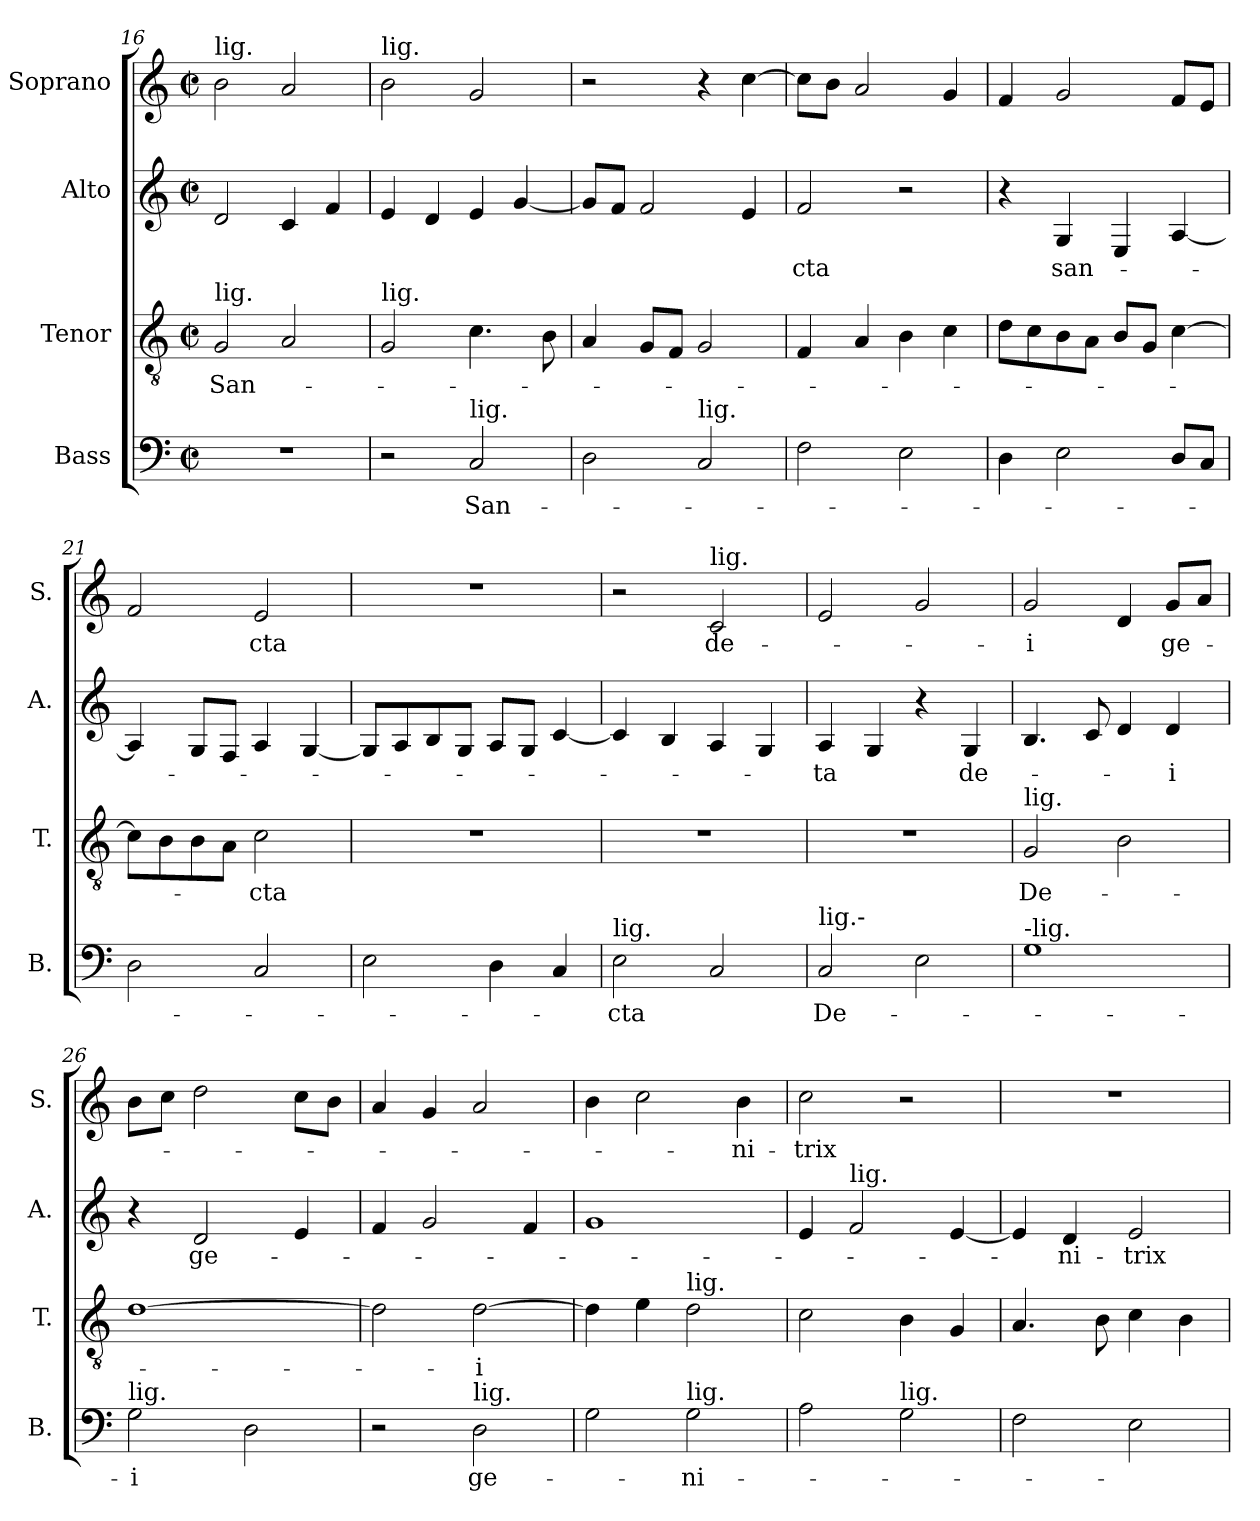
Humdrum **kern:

**kern	**text	**kern	**text	**kern	**text	**kern	**text
*part4	*part4	*part3	*part3	*part2	*part2	*part1	*part1
*staff4	*staff4	*staff3	*staff3	*staff2	*staff2	*staff1	*staff1
*I"Bass	*	*I"Tenor	*	*I"Alto	*	*I"Soprano	*
*I'B.	*	*I'T.	*	*I'A.	*	*I'S.	*
*clefF4	*	*clefGv2	*	*clefG2	*	*clefG2	*
*k[]	*	*k[]	*	*k[]	*	*k[]	*
*M2/2	*	*M2/2	*	*M2/2	*	*M2/2	*
*met(c|)	*	*met(c|)	*	*met(c|)	*	*met(c|)	*
=16	=16	=16	=16	=16	=16	=16	=16
!	!	!	!	!	!	!LO:TX:a:t=lig.	!
!	!	!LO:TX:a:t=lig.	!	!	!	!	!
!	!	!	!LO:LY:b	!	!	!	!
1r	.	2G/	San-	2d/	.	2b\	.
.	.	2A/	.	4c/	.	2a/	.
.	.	.	.	4f/	.	.	.
=17	=17	=17	=17	=17	=17	=17	=17
!	!	!	!	!	!	!LO:TX:a:t=lig.	!
!	!	!LO:TX:a:t=lig.	!	!	!	!	!
2r	.	2G/	.	4e/	.	2b\	.
.	.	.	.	4d/	.	.	.
!LO:TX:a:t=lig.	!	!	!	!	!	!	!
!	!LO:LY:b	!	!	!	!	!	!
2C/	San-	4.c\	.	4e/	.	2g/	.
.	.	.	.	[4g/	.	.	.
.	.	8B\	.	.	.	.	.
=18	=18	=18	=18	=18	=18	=18	=18
2D\	.	4A/	.	8g/L]	.	2r	.
.	.	.	.	8f/J	.	.	.
.	.	8G/L	.	2f/	.	.	.
.	.	8F/J	.	.	.	.	.
!LO:TX:a:t=lig.	!	!	!	!	!	!	!
2C/	.	2G/	.	.	.	4r	.
.	.	.	.	4e/	.	[4cc\	.
=19	=19	=19	=19	=19	=19	=19	=19
!	!	!	!	!	!LO:LY:b	!	!
2F\	.	4F/	.	2f/	cta	8cc\L]	.
.	.	.	.	.	.	8b\J	.
.	.	4A/	.	.	.	2a/	.
2E\	.	4B\	.	2r	.	.	.
.	.	4c\	.	.	.	4g/	.
=20	=20	=20	=20	=20	=20	=20	=20
4D\	.	8d\L	.	4r	.	4f/	.
.	.	8c\	.	.	.	.	.
!	!	!	!	!	!LO:LY:b	!	!
2E\	.	8B\	.	4G/	san-	2g/	.
.	.	8A\J	.	.	.	.	.
.	.	8B/L	.	4E/	.	.	.
.	.	8G/J	.	.	.	.	.
8D/L	.	[4c\	.	[4A/	.	8f/L	.
8C/J	.	.	.	.	.	8e/J	.
=21	=21	=21	=21	=21	=21	=21	=21
2D\	.	8c\L]	.	4A/]	.	2f/	.
.	.	8B\	.	.	.	.	.
.	.	8B\	.	8G/L	.	.	.
.	.	8A\J	.	8F/J	.	.	.
!	!	!	!LO:LY:b	!	!	!	!LO:LY:b
2C/	.	2c\	cta	4A/	.	2e/	cta
.	.	.	.	[4G/	.	.	.
=22	=22	=22	=22	=22	=22	=22	=22
2E\	.	1r	.	8G/L]	.	1r	.
.	.	.	.	8A/	.	.	.
.	.	.	.	8B/	.	.	.
.	.	.	.	8G/J	.	.	.
4D\	.	.	.	8A/L	.	.	.
.	.	.	.	8G/J	.	.	.
4C/	.	.	.	[4c/	.	.	.
=23	=23	=23	=23	=23	=23	=23	=23
!LO:TX:a:t=lig.	!	!	!	!	!	!	!
!	!LO:LY:b	!	!	!	!	!	!
2E\	-cta	1r	.	4c/]	.	2r	.
.	.	.	.	4B/	.	.	.
!	!	!	!	!	!	!LO:TX:a:t=lig.	!
!	!	!	!	!	!	!	!LO:LY:b
2C/	.	.	.	4A/	.	2c/	de-
.	.	.	.	4G/	.	.	.
=24	=24	=24	=24	=24	=24	=24	=24
!LO:TX:a:t=lig.-	!	!	!	!	!	!	!
!	!LO:LY:b	!	!	!	!LO:LY:b	!	!
2C/	De-	1r	.	4A/	ta	2e/	.
.	.	.	.	4G/	.	.	.
2E\	.	.	.	4r	.	2g/	.
!	!	!	!	!	!LO:LY:b	!	!
.	.	.	.	4G/	de-	.	.
=25	=25	=25	=25	=25	=25	=25	=25
!	!	!LO:TX:a:t=lig.	!	!	!	!	!
!LO:TX:a:t=-lig.	!	!	!	!	!	!	!
!	!	!	!LO:LY:b	!	!	!	!LO:LY:b
1G	.	2G/	De-	4.B/	.	2g/	-i
.	.	.	.	8c/	.	.	.
.	.	2B\	.	4d/	.	4d/	.
!	!	!	!	!	!LO:LY:b	!	!LO:LY:b
.	.	.	.	4d/	-i	8g/L	ge-
.	.	.	.	.	.	8a/J	.
=26	=26	=26	=26	=26	=26	=26	=26
!LO:TX:a:t=lig.	!	!	!	!	!	!	!
!	!LO:LY:b	!	!	!	!	!	!
2G\	-i	[1d	.	4r	.	8b\L	.
.	.	.	.	.	.	8cc\J	.
!	!	!	!	!	!LO:LY:b	!	!
.	.	.	.	2d/	ge-	2dd\	.
2D\	.	.	.	.	.	.	.
.	.	.	.	4e/	.	8cc\L	.
.	.	.	.	.	.	8b\J	.
=27	=27	=27	=27	=27	=27	=27	=27
2r	.	2d\]	.	4f/	.	4a/	.
.	.	.	.	2g/	.	4g/	.
!LO:TX:a:t=lig.	!	!	!	!	!	!	!
!	!LO:LY:b	!	!LO:LY:b	!	!	!	!
2D\	ge-	[2d\	-i	.	.	2a/	.
.	.	.	.	4f/	.	.	.
=28	=28	=28	=28	=28	=28	=28	=28
2G\	.	4d\]	.	1g	.	4b\	.
.	.	4e\	.	.	.	2cc\	.
!	!	!LO:TX:a:t=lig.	!	!	!	!	!
!LO:TX:a:t=lig.	!	!	!	!	!	!	!
!	!LO:LY:b	!	!	!	!	!	!
2G\	-ni-	2d\	.	.	.	.	.
!	!	!	!	!	!	!	!LO:LY:b
.	.	.	.	.	.	4b\	ni-
=29	=29	=29	=29	=29	=29	=29	=29
!	!	!	!	!	!	!	!LO:LY:b
2A\	.	2c\	.	4e/	.	2cc\	-trix
!	!	!	!	!LO:TX:a:t=lig.	!	!	!
.	.	.	.	2f/	.	.	.
!LO:TX:a:t=lig.	!	!	!	!	!	!	!
2G\	.	4B\	.	.	.	2r	.
.	.	4G/	.	[4e/	.	.	.
=30	=30	=30	=30	=30	=30	=30	=30
2F\	.	4.A/	.	4e/]	.	1r	.
!	!	!	!	!	!LO:LY:b	!	!
.	.	.	.	4d/	-ni-	.	.
.	.	8B\	.	.	.	.	.
!	!	!	!	!	!LO:LY:b	!	!
2E\	.	4c\	.	2e/	-trix	.	.
.	.	4B\	.	.	.	.	.
=	=	=	=	=	=	=	=
*-	*-	*-	*-	*-	*-	*-	*-
